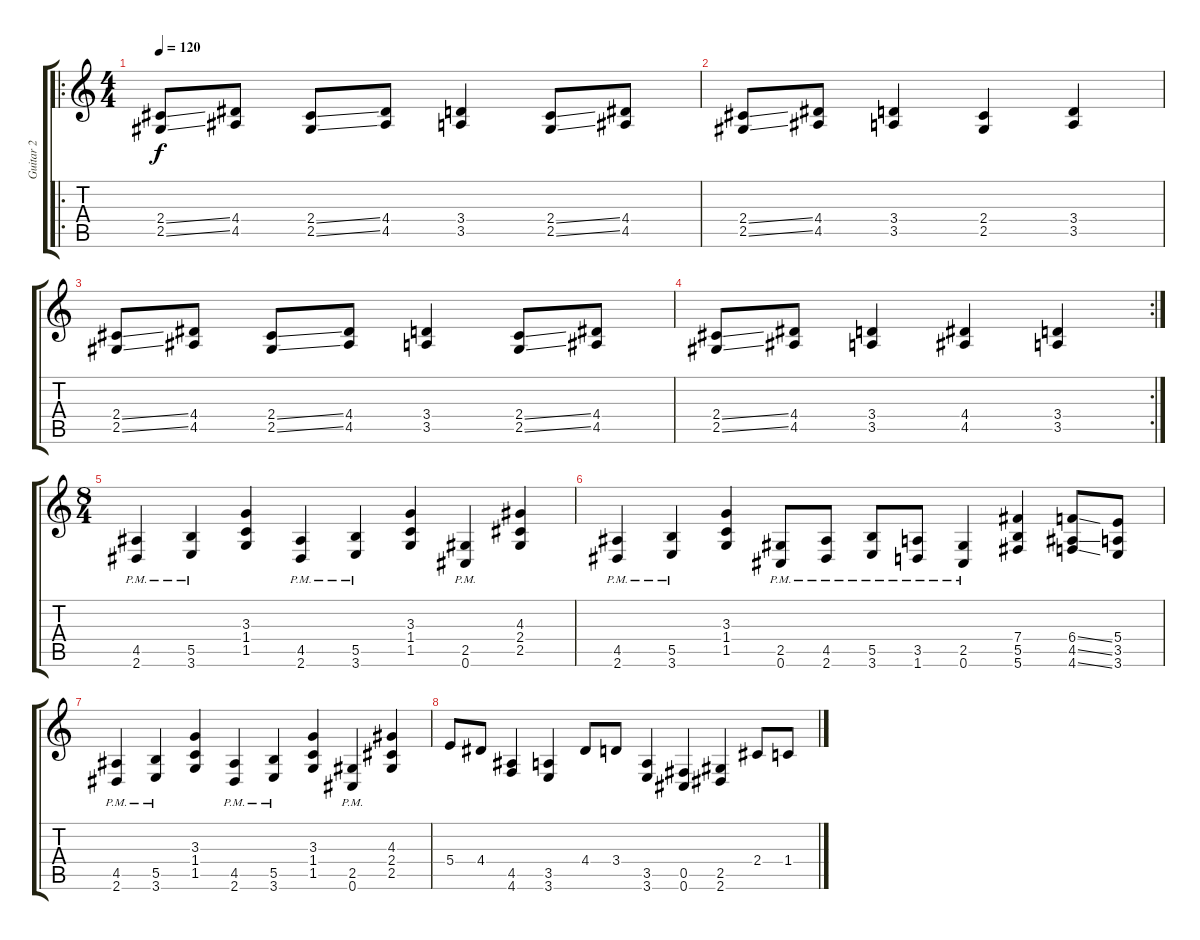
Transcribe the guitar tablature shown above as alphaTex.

\track ("Guitar 2" "Guitar 2") {instrument distortionguitar}
\staff {score tabs}
\tuning (Db4 Ab3 E3 B2 Gb2 Db2) {hide}
\ro
\ts (4 4)
\tempo 120
\clef g2
\ks c
(2.4{ss} 2.5{ss}).8{dy f} (4.4 4.5).8 (2.4{ss} 2.5{ss}).8 (4.4 4.5).8 (3.4 3.5).4 (2.4{ss} 2.5{ss}).8 (4.4 4.5).8 |
(2.4{ss} 2.5{ss}).8 (4.4 4.5).8 (3.4 3.5).4 (2.4 2.5).4 (3.4 3.5).4 |
(2.4{ss} 2.5{ss}).8 (4.4 4.5).8 (2.4{ss} 2.5{ss}).8 (4.4 4.5).8 (3.4 3.5).4 (2.4{ss} 2.5{ss}).8 (4.4 4.5).8 |
\rc 2
(2.4{ss} 2.5{ss}).8 (4.4 4.5).8 (3.4 3.5).4 (4.4 4.5).4 (3.4 3.5).4 |
\ts (8 4)
(4.5{pm} 2.6).4 (5.5{pm} 3.6).4 (3.3 1.4 1.5).4 (4.5 2.6{pm}).4 (5.5{pm} 3.6).4 (3.3 1.4 1.5).4 (2.5 0.6{pm}).4 (4.3 2.4 2.5).4 |
(4.5 2.6{pm}).4 (5.5 3.6{pm}).4 (3.3 1.4 1.5).4 (2.5{pm} 0.6{pm}).8 (4.5{pm} 2.6{pm}).8 (5.5{pm} 3.6{pm}).8 (3.5{pm} 1.6{pm}).8 (2.5{pm} 0.6{pm}).4 (7.4 5.5 5.6).4 (6.4{ss} 4.5{ss} 4.6{ss}).8 (5.4 3.5 3.6).8 |
(4.5{pm} 2.6).4 (5.5{pm} 3.6).4 (3.3 1.4 1.5).4 (4.5 2.6{pm}).4 (5.5{pm} 3.6).4 (3.3 1.4 1.5).4 (2.5 0.6{pm}).4 (4.3 2.4 2.5).4 |
5.4.8 4.4.8 (4.5 4.6).4 (3.5 3.6).4 4.4.8 3.4.8 (3.5 3.6).4 (0.5 0.6).4 (2.5 2.6).4 2.4.8 1.4.8
